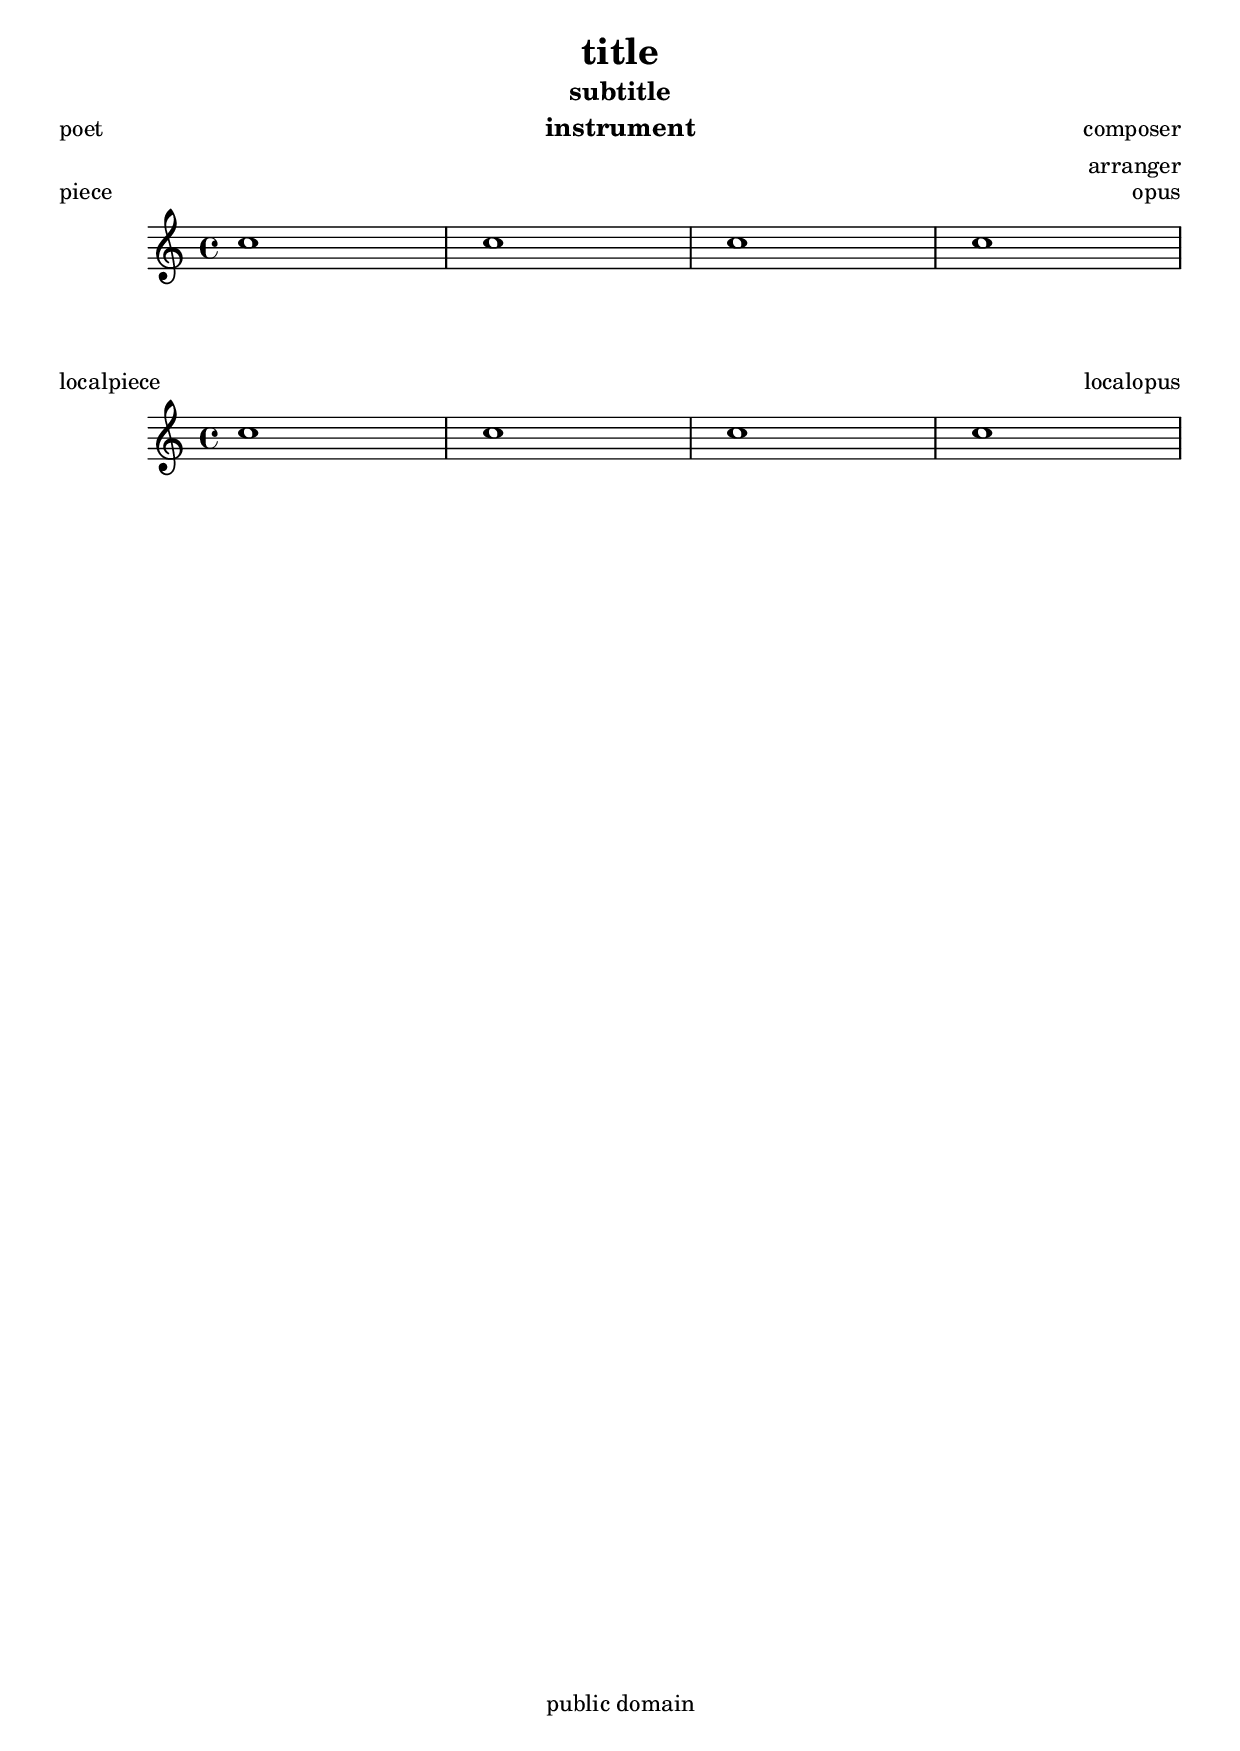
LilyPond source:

%% Do not edit this file; it is automatically
%% generated from LSR http://lsr.dsi.unimi.it
%% This file is in the public domain.
\version "2.13.29"

\header {
  lsrtags = "text, paper-and-layout, titles"

  texidoc = "
A demonstration of all headers.

"
  doctitle = "Demonstrating all headers"
} % begin verbatim

\header {
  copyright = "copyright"
  title = "title"
  subtitle = "subtitle"
  composer = "composer"
  arranger = "arranger"
  instrument = "instrument"
  metre = "metre"
  opus = "opus"
  piece = "piece"
  poet = "poet"
  texidoc = "All header fields with special meanings."
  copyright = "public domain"
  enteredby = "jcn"
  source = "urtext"
}

\layout {
  ragged-right = ##f
}

\score {
  \relative c'' { c1 | c | c | c }
}

\score {
   \relative c'' { c1 | c | c | c }
   \header {
     title = "localtitle"
     subtitle = "localsubtitle"
     composer = "localcomposer"
     arranger = "localarranger"
     instrument = "localinstrument"
     metre = "localmetre"
     opus = "localopus"
     piece = "localpiece"
     poet = "localpoet"
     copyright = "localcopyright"
   }
}

